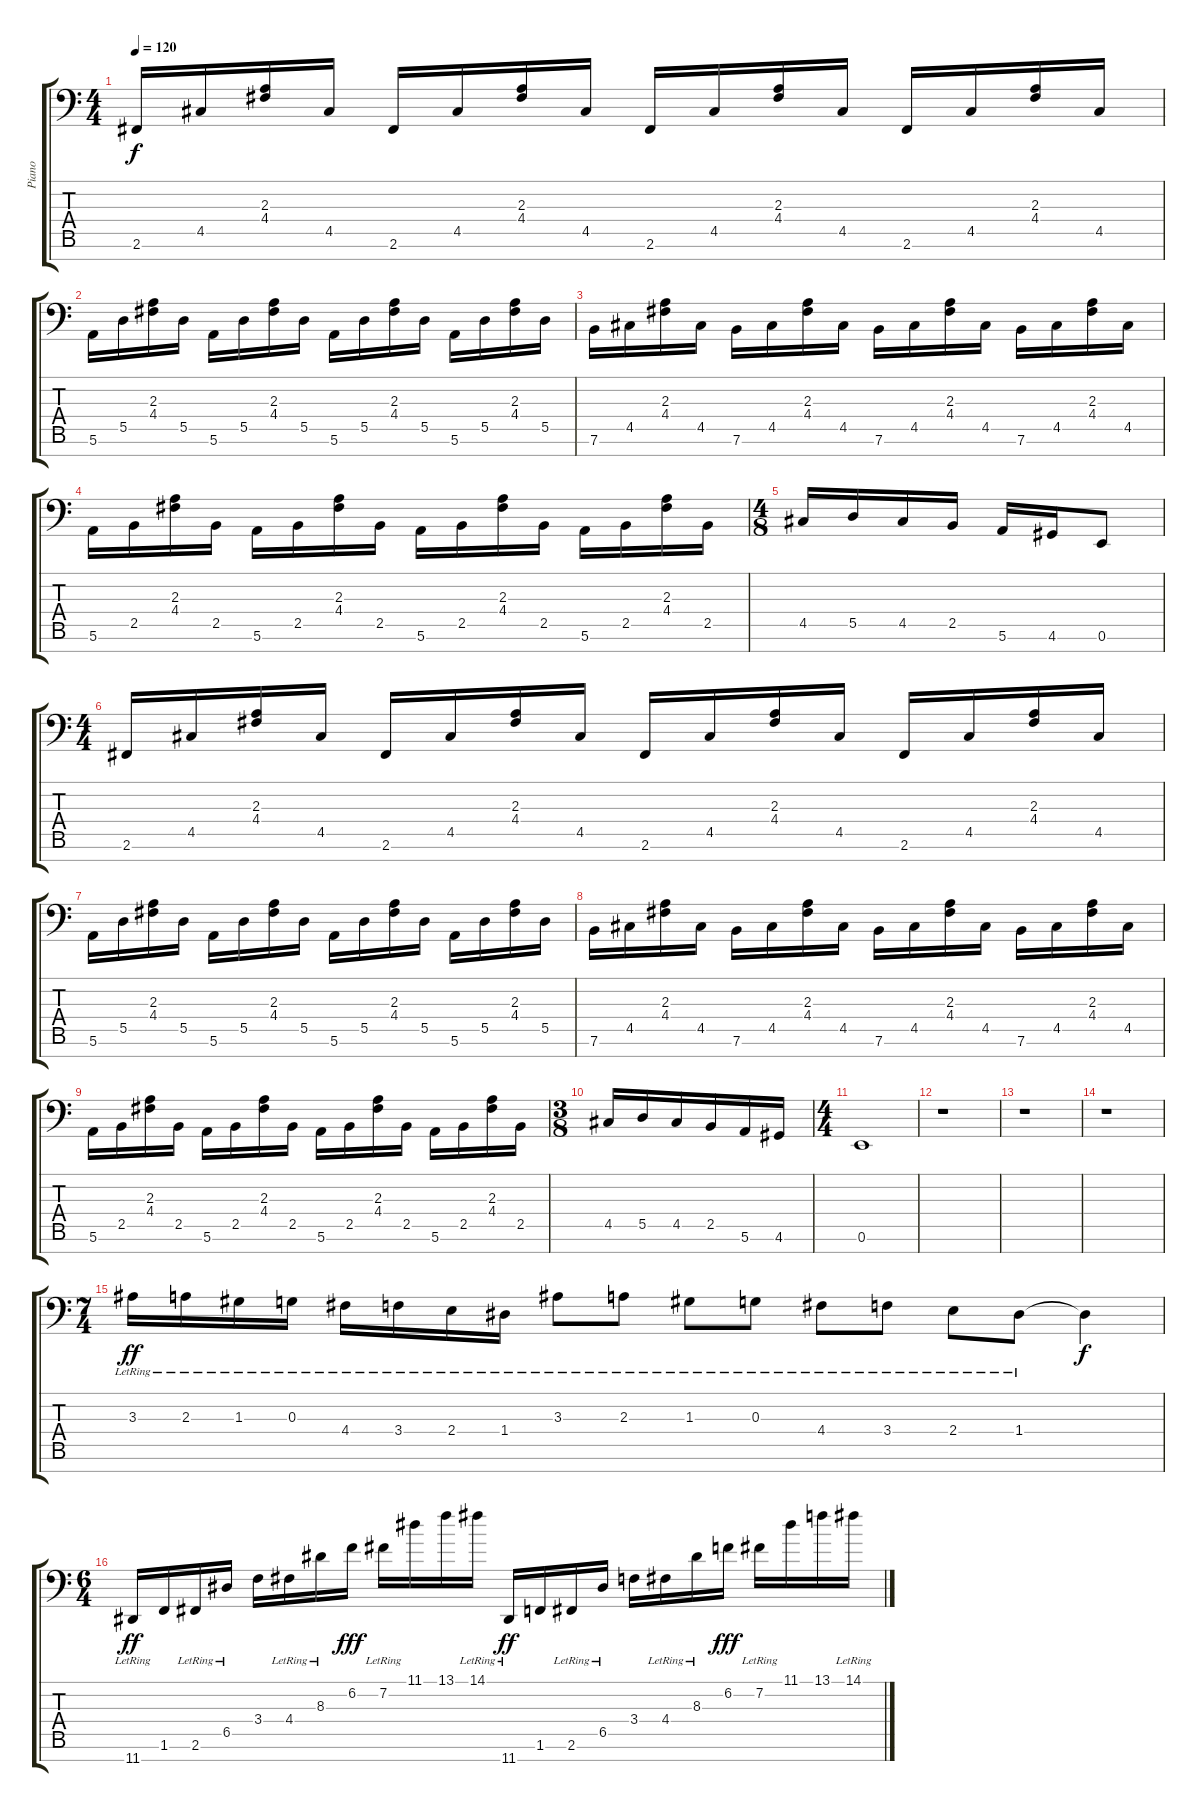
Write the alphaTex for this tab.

\track ("Piano" "Piano") {instrument brightacousticpiano}
\staff {score tabs}
\tuning (E4 B3 G3 D3 A2 E2 E1) {hide}
\ts (4 4)
\tempo 120
\clef f4
\ks c
2.6.16{dy f instrument harpsichord} 4.5.16 (2.3 4.4).16 4.5.16 2.6.16 4.5.16 (2.3 4.4).16 4.5.16 2.6.16 4.5.16 (2.3 4.4).16 4.5.16 2.6.16 4.5.16 (2.3 4.4).16 4.5.16 |
5.6.16 5.5.16 (2.3 4.4).16 5.5.16 5.6.16 5.5.16 (2.3 4.4).16 5.5.16 5.6.16 5.5.16 (2.3 4.4).16 5.5.16 5.6.16 5.5.16 (2.3 4.4).16 5.5.16 |
7.6.16 4.5.16 (2.3 4.4).16 4.5.16 7.6.16 4.5.16 (2.3 4.4).16 4.5.16 7.6.16 4.5.16 (2.3 4.4).16 4.5.16 7.6.16 4.5.16 (2.3 4.4).16 4.5.16 |
5.6.16 2.5.16 (2.3 4.4).16 2.5.16 5.6.16 2.5.16 (2.3 4.4).16 2.5.16 5.6.16 2.5.16 (2.3 4.4).16 2.5.16 5.6.16 2.5.16 (2.3 4.4).16 2.5.16 |
\ts (4 8)
4.5.16 5.5.16 4.5.16 2.5.16 5.6.16 4.6.16 0.6.8 |
\ts (4 4)
2.6.16{instrument harpsichord} 4.5.16 (2.3 4.4).16 4.5.16 2.6.16 4.5.16 (2.3 4.4).16 4.5.16 2.6.16 4.5.16 (2.3 4.4).16 4.5.16 2.6.16 4.5.16 (2.3 4.4).16 4.5.16 |
5.6.16 5.5.16 (2.3 4.4).16 5.5.16 5.6.16 5.5.16 (2.3 4.4).16 5.5.16 5.6.16 5.5.16 (2.3 4.4).16 5.5.16 5.6.16 5.5.16 (2.3 4.4).16 5.5.16 |
7.6.16 4.5.16 (2.3 4.4).16 4.5.16 7.6.16 4.5.16 (2.3 4.4).16 4.5.16 7.6.16 4.5.16 (2.3 4.4).16 4.5.16 7.6.16 4.5.16 (2.3 4.4).16 4.5.16 |
5.6.16 2.5.16 (2.3 4.4).16 2.5.16 5.6.16 2.5.16 (2.3 4.4).16 2.5.16 5.6.16 2.5.16 (2.3 4.4).16 2.5.16 5.6.16 2.5.16 (2.3 4.4).16 2.5.16 |
\ts (3 8)
4.5.16 5.5.16 4.5.16 2.5.16 5.6.16 4.6.16 |
\ts (4 4)
0.6.1 |
r.1 |
r.1 |
r.1 |
\ts (7 4)
3.3{lr}.16{dy ff instrument brightacousticpiano} 2.3{lr}.16 1.3{lr}.16 0.3{lr}.16 4.4{lr}.16 3.4{lr}.16 2.4{lr}.16 1.4{lr}.16 3.3{lr}.8 2.3{lr}.8 1.3{lr}.8 0.3{lr}.8 4.4{lr}.8 3.4{lr}.8 2.4{lr}.8 1.4{lr}.8 1.4{t}.4{dy f} |
\ts (6 4)
11.7{lr}.16{dy ff} 1.6.16 2.6{lr}.16 6.5{lr}.16 3.4.16 4.4{lr}.16 8.3{lr}.16 6.2.16{dy fff} 7.2{lr}.16 11.1.16 13.1.16 14.1{lr}.16 11.7{lr}.16{dy ff} 1.6.16 2.6{lr}.16 6.5{lr}.16 3.4.16 4.4{lr}.16 8.3{lr}.16 6.2.16{dy fff} 7.2{lr}.16 11.1.16 13.1.16 14.1{lr}.16
